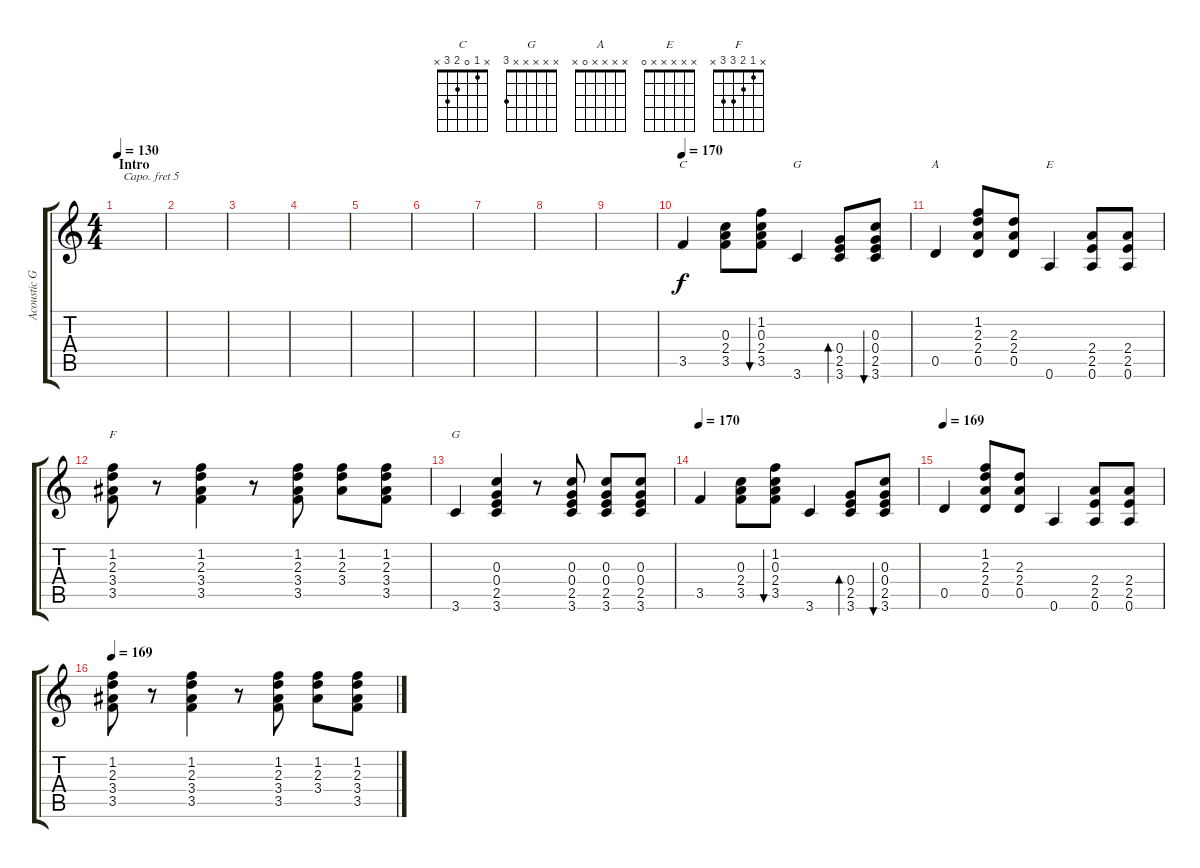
\track ("Acoustic Guitar" "Acoustic G") {instrument acousticguitarnylon}
\staff {score tabs}
\capo 5
\tuning (E4 B3 G3 D3 A2 E2) {hide}
\chord ("C" x 1 0 2 3 x)
\chord ("G" x x x x 2 3)
\chord ("A" x x x x 0 x)
\chord ("E" x x x x x 0)
\chord ("F" x 1 2 3 3 x)
\chord ("G" x x x x x 3)
\ts (4 4)
\section ("" "Intro")
\tempo 130
\clef g2
\ks c
|
|
|
|
|
|
|
|
|
\tempo 170
3.5.4{ch "C"} (0.3 2.4 3.5).8 (1.2 0.3 2.4 3.5).8{bu 120} 3.6.4{ch "G"} (0.4 2.5 3.6).8{bd 120} (0.3 0.4 2.5 3.6).8{bu 120} |
0.5.4{ch "A"} (1.2 2.3 2.4 0.5).8 (2.3 2.4 0.5).8 0.6.4{ch "E"} (2.4 2.5 0.6).8 (2.4 2.5 0.6).8 |
(1.2 2.3 3.4 3.5).8{ch "F"} r.8 (1.2 2.3 3.4 3.5).4 r.8 (1.2 2.3 3.4 3.5).8 (1.2 2.3 3.4).8 (1.2 2.3 3.4 3.5).8 |
3.6.4{ch "G"} (0.3 0.4 2.5 3.6).4 r.8 (0.3 0.4 2.5 3.6).8 (0.3 0.4 2.5 3.6).8 (0.3 0.4 2.5 3.6).8 |
\tempo 169
\tempo 170
3.5.4 (0.3 2.4 3.5).8 (1.2 0.3 2.4 3.5).8{bu 120} 3.6.4 (0.4 2.5 3.6).8{bd 120} (0.3 0.4 2.5 3.6).8{bu 120} |
\tempo 169
0.5.4 (1.2 2.3 2.4 0.5).8 (2.3 2.4 0.5).8 0.6.4 (2.4 2.5 0.6).8 (2.4 2.5 0.6).8 |
\tempo 169
(1.2 2.3 3.4 3.5).8 r.8 (1.2 2.3 3.4 3.5).4 r.8 (1.2 2.3 3.4 3.5).8 (1.2 2.3 3.4).8 (1.2 2.3 3.4 3.5).8
